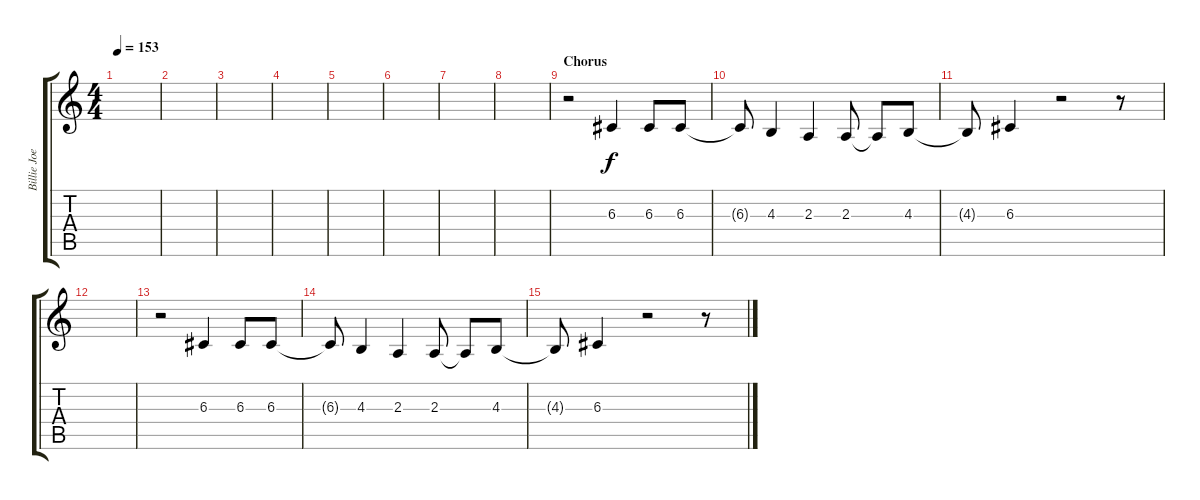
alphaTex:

\track ("Billie Joe Armstrong (Voice)" "Billie Joe") {instrument lead6voice}
\staff {score tabs}
\tuning (E4 B3 G3 D3 A2 E2) {hide}
\ts (4 4)
\tempo 153
\clef g2
\ks c
|
|
|
|
|
|
|
|
\section ("" "Chorus")
r.2{volume 16} 6.3.4 6.3.8 6.3.8 |
6.3{t}.8 4.3.4 2.3.4 2.3.8 2.3{t}.8 4.3.8 |
4.3{t}.8 6.3.4 r.2 r.8 |
|
r.2 6.3.4 6.3.8 6.3.8 |
6.3{t}.8 4.3.4 2.3.4 2.3.8 2.3{t}.8 4.3.8 |
4.3{t}.8 6.3.4 r.2 r.8
